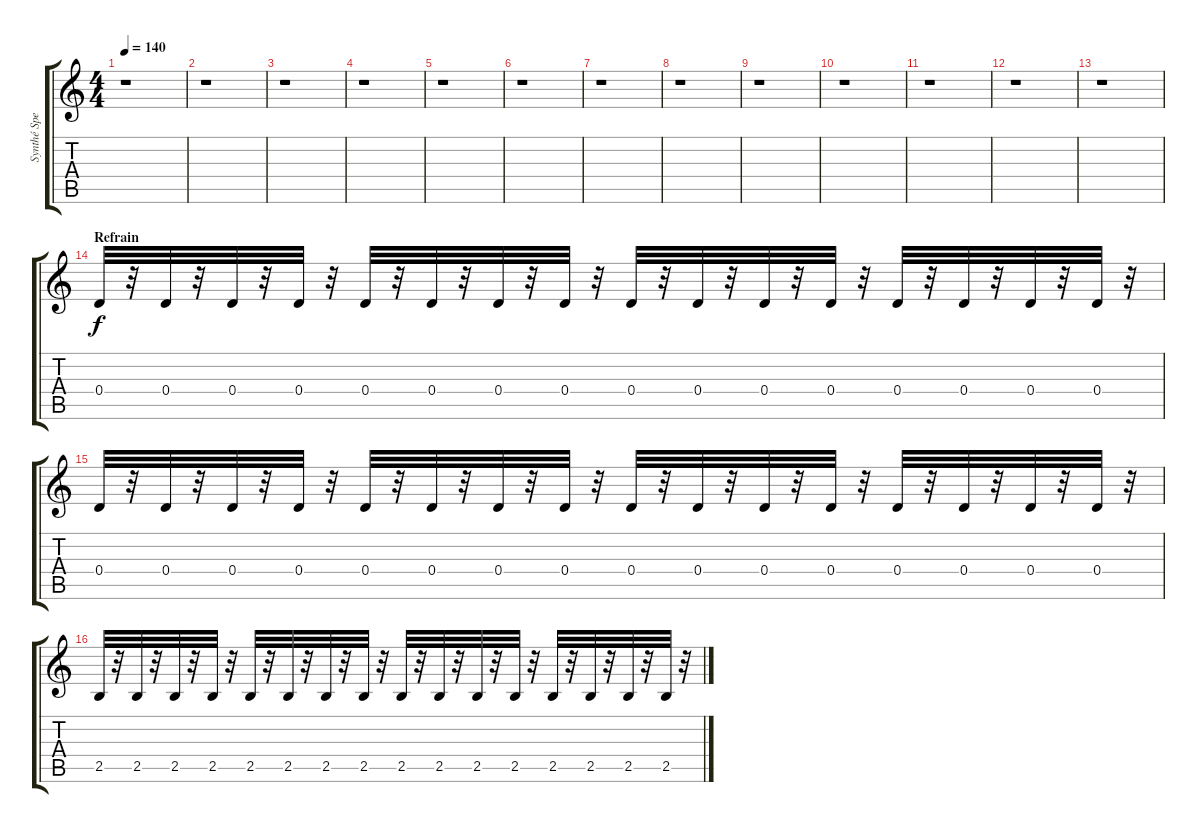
\track ("Synthé Speed" "Synthé Spe") {instrument synthbass2}
\staff {score tabs}
\tuning (E4 B3 G3 D3 A2 E2) {hide}
\ts (4 4)
\tempo 140
\clef g2
\ks c
r.1{dy f} |
r.1 |
r.1 |
r.1 |
r.1 |
r.1 |
r.1 |
r.1 |
r.1 |
r.1 |
r.1 |
r.1 |
r.1 |
\section ("" "Refrain")
0.4.32 r.32 0.4.32 r.32 0.4.32 r.32 0.4.32 r.32 0.4.32 r.32 0.4.32 r.32 0.4.32 r.32 0.4.32 r.32 0.4.32 r.32 0.4.32 r.32 0.4.32 r.32 0.4.32 r.32 0.4.32 r.32 0.4.32 r.32 0.4.32 r.32 0.4.32 r.32 |
0.4.32 r.32 0.4.32 r.32 0.4.32 r.32 0.4.32 r.32 0.4.32 r.32 0.4.32 r.32 0.4.32 r.32 0.4.32 r.32 0.4.32 r.32 0.4.32 r.32 0.4.32 r.32 0.4.32 r.32 0.4.32 r.32 0.4.32 r.32 0.4.32 r.32 0.4.32 r.32 |
2.5.32 r.32 2.5.32 r.32 2.5.32 r.32 2.5.32 r.32 2.5.32 r.32 2.5.32 r.32 2.5.32 r.32 2.5.32 r.32 2.5.32 r.32 2.5.32 r.32 2.5.32 r.32 2.5.32 r.32 2.5.32 r.32 2.5.32 r.32 2.5.32 r.32 2.5.32 r.32
